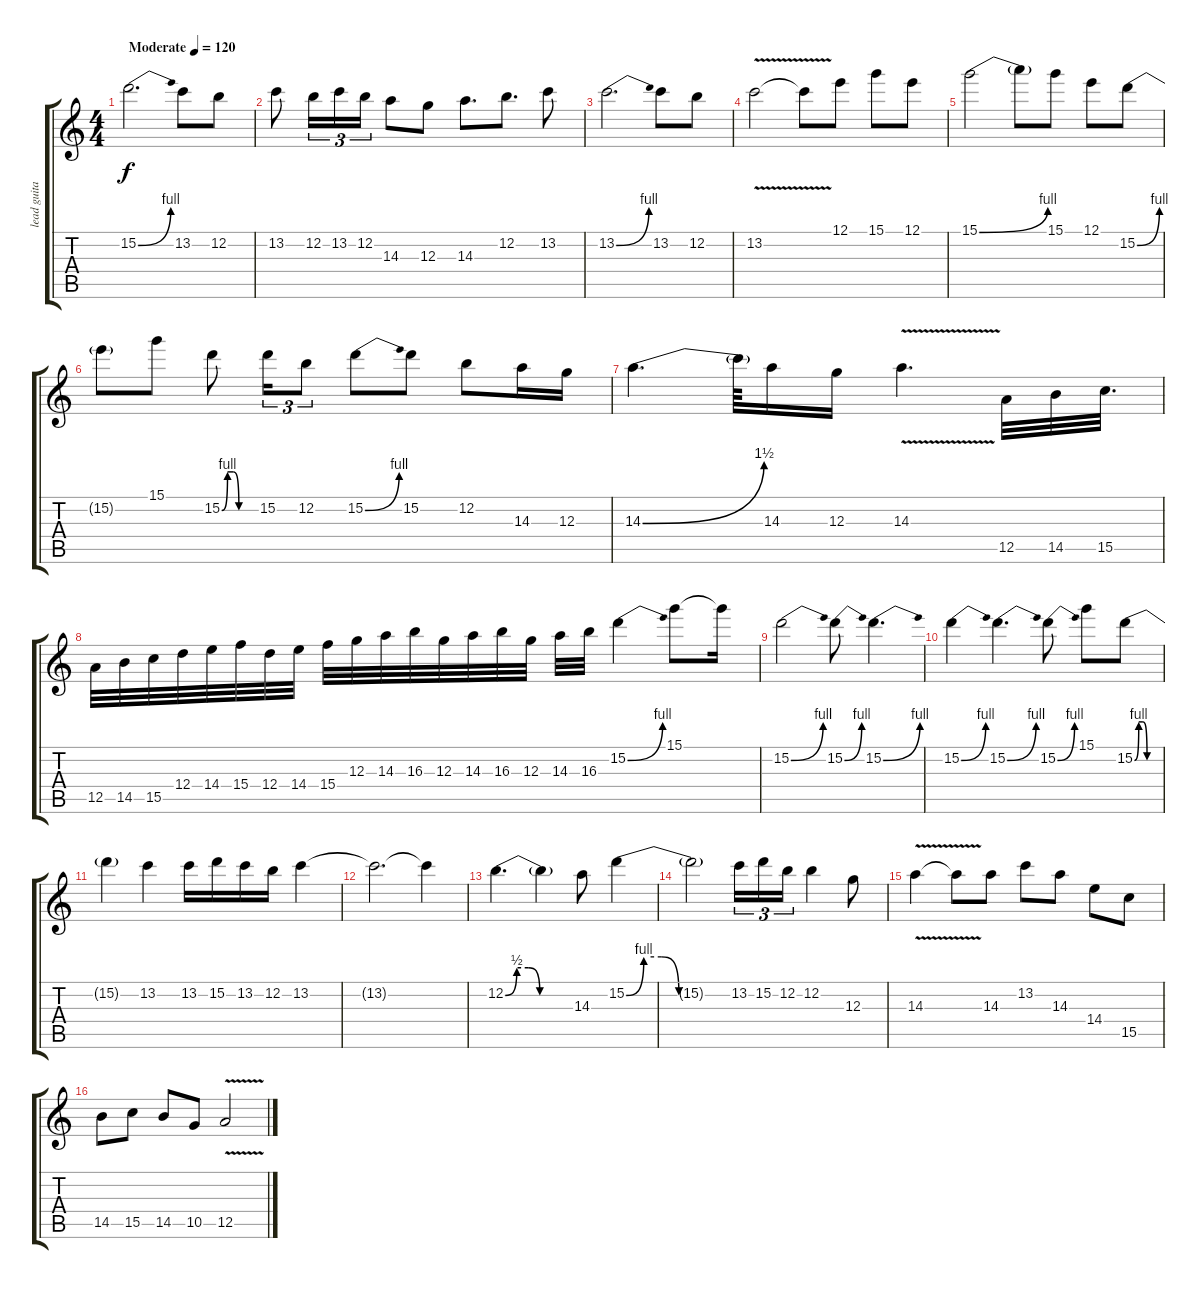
\track ("lead guitar" "lead guita") {instrument overdrivenguitar}
\staff {score tabs}
\tuning (E4 B3 G3 D3 A2 E2) {hide}
\ts (4 4)
\tempo (120 "Moderate")
\clef g2
\ks c
15.2{be (bend 0 0 60 4)}.2{d dy f instrument overdrivenguitar} 13.2.8 12.2.8 |
13.2.8 12.2.16{tu (3 2)} 13.2.16{tu (3 2)} 12.2.16{tu (3 2)} 14.3.8 12.3.8 14.3.8{d} 12.2.8{d} 13.2.8 |
13.2{be (bend 0 0 60 4)}.2{d} 13.2.8 12.2.8 |
13.2{v}.2 13.2{t}.8 12.1.8 15.1.8 12.1.8 |
15.1{be (bend 0 0 60 4)}.2 15.1{t}.8 15.1.8 12.1.8 15.2{be (bend 0 0 60 4)}.8 |
15.2{t}.8 15.1.8 15.2{be (custom 0 0 10 4 20 4 30 0 60 0)}.8 15.2.16{tu (3 2)} 12.2.8{tu (3 2)} 15.2{be (bend 0 0 60 4)}.8 15.2.8 12.2.8 14.3.16 12.3.16 |
14.3{be (bend 0 0 60 6)}.4{d} 14.3{t}.64 14.3.16 12.3.16 14.3{v}.4{d} 12.5.32 14.5.32 15.5.32{d} |
12.5.32 14.5.32 15.5.32 12.4.32 14.4.32 15.4.32 12.4.32 14.4.32 15.4.32 12.3.32 14.3.32 16.3.32 12.3.32 14.3.32 16.3.32 12.3.32 14.3.32 16.3.32 15.2{be (bend 0 0 60 4)}.4 15.1.8 15.1{t}.16 |
15.2{be (bend 0 0 60 4)}.2 15.2{be (bend 0 0 60 4)}.8 15.2{be (bend 0 0 60 4)}.4{d} |
15.2{be (bend 0 0 60 4)}.4 15.2{be (bend 0 0 60 4)}.4{d} 15.2{be (bend 0 0 60 4)}.8 15.1.8 15.2{be (custom 0 0 10 4 20 4 30 0 60 0)}.8 |
15.2{t}.4 13.2.4 13.2.16 15.2.16 13.2.16 12.2.16 13.2.4 |
13.2{t}.2{d} 13.2{t}.4 |
12.2{be (custom 0 0 10 2 20 2 30 0 60 0)}.4{d} 12.2{t}.4 14.3.8 15.2{be (custom 0 0 10 4 20 4 30 0 60 0)}.4 |
15.2{t}.2 13.2.16{tu (3 2)} 15.2.16{tu (3 2)} 12.2.16{tu (3 2)} 12.2.4 12.3.8 |
14.3{v}.4 14.3{t}.8 14.3.8 13.2.8 14.3.8 14.4.8 15.5.8 |
14.5.8 15.5.8 14.5.8 10.5.8 12.5{v}.2
